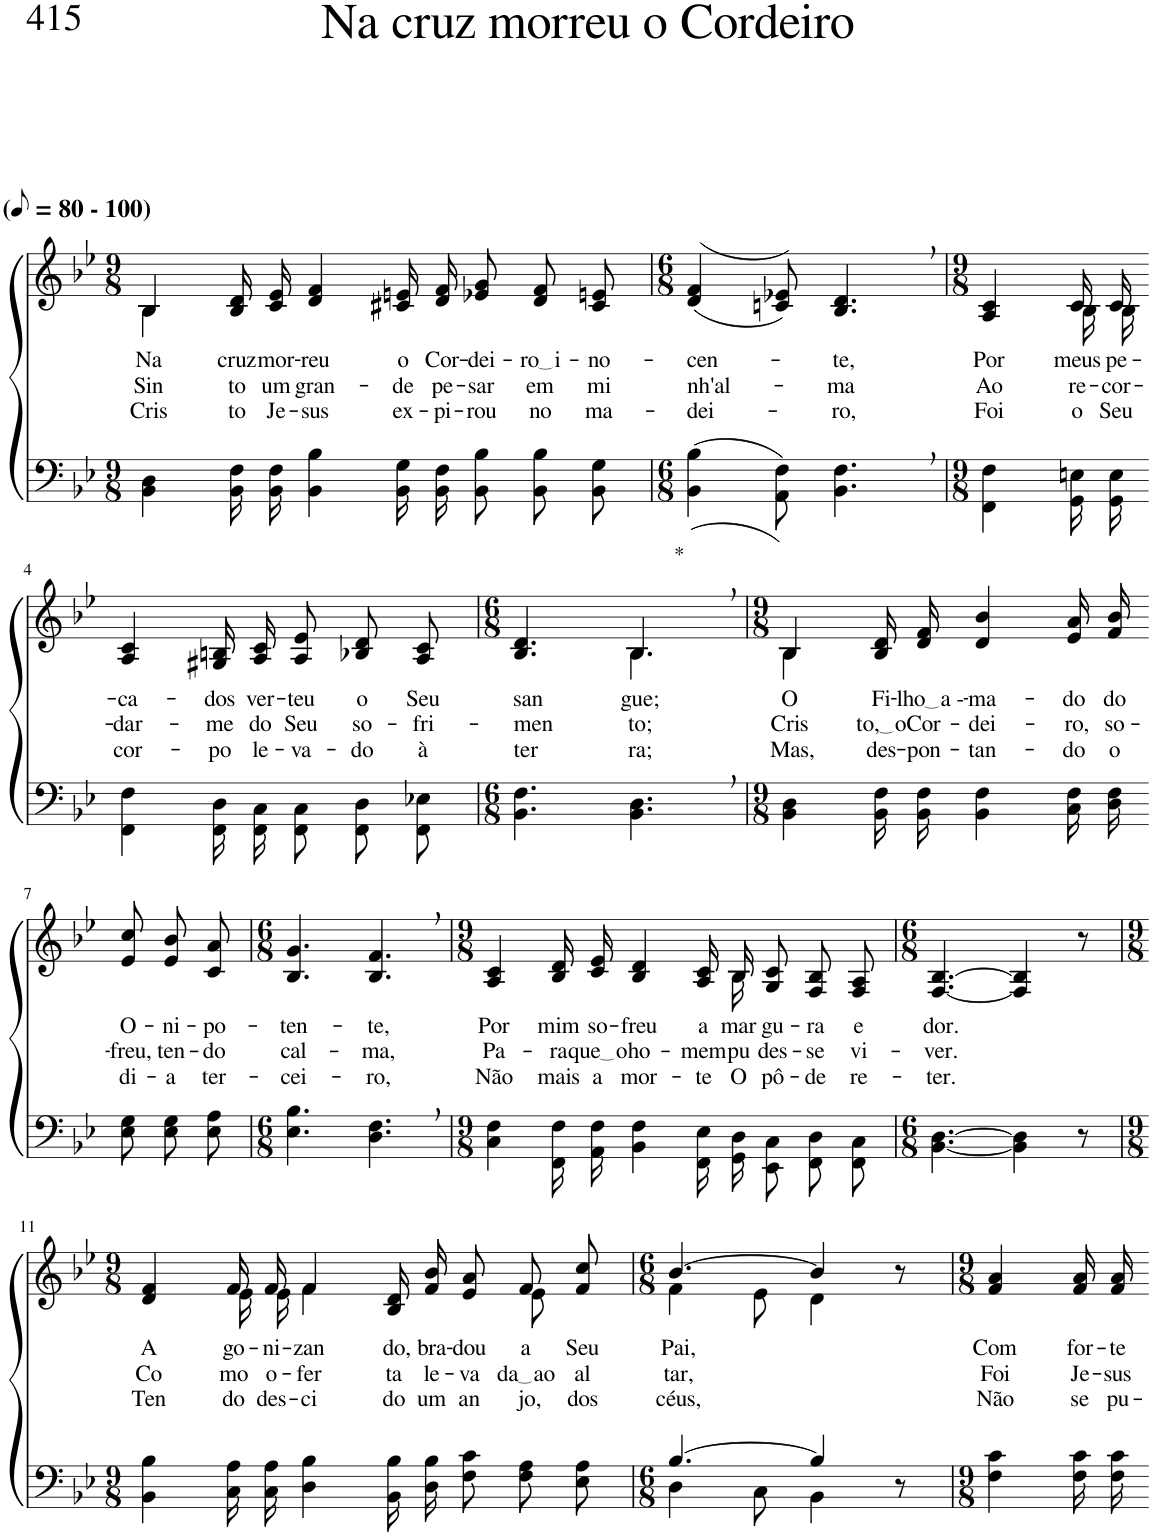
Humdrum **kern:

**kern	**kern	**text	**text	**text
*part2	*part1	*part1	*part1	*part1
*staff2	*staff1	*staff1	*staff1	*staff1
*I"Parte III e IV	*I"Parte I e II	*	*	*
*clefF4	*clefG2	*	*	*
*Trd-1c-2	*Trd-1c-2	*	*	*
*k[b-e-]	*k[b-e-]	*	*	*
*M9/8	*M9/8	*	*	*
*MM40	*MM40	*	*	*
=1	=1	=1	=1	=1
*	*^	*	*	*
!	!LO:TX:a:B:t=(	!	!	!	!
!	!LO:TX:a:B:t=- 100)	!	!	!	!
!	!	!	!LO:LY:b	!LO:LY:b	!LO:LY:b
4BB-\ 4D\	4B-/	4B-\	Na	Sin-	Cris-
!	!	!	!LO:LY:b	!LO:LY:b	!LO:LY:b
16BB-\ 16F\LL	16B-/ 16d/LL	2..ryy	cruz	-to	-to
!	!	!	!LO:LY:b	!LO:LY:b	!LO:LY:b
16BB-\ 16F\JJ	16c/ 16e-/JJ	.	mor-	um	Je-
!	!	!	!LO:LY:b	!LO:LY:b	!LO:LY:b
4BB-\ 4B-\	4d/ 4f/	.	-reu	gran-	-sus
!	!	!	!LO:LY:b	!LO:LY:b	!LO:LY:b
16BB-\ 16G\LL	16c#X/ 16en/LL	.	o	-de	ex-
!	!	!	!LO:LY:b	!LO:LY:b	!LO:LY:b
16BB-\ 16F\JJ	16d/ 16f/JJ	.	Cor-	pe-	-pi-
!	!	!	!LO:LY:b	!LO:LY:b	!LO:LY:b
8BB-\ 8B-\L	8e-X/ 8g/L	.	-dei-	-sar	-rou
!	!	!	!LO:LY:b	!LO:LY:b	!LO:LY:b
8BB-\ 8B-\	8d/ 8f/	.	ro i	em	no
!	!	!	!LO:LY:b	!LO:LY:b	!LO:LY:b
8BB-\ 8G\J	8c#/ 8en/J	.	-no-	mi	ma-
*	*v	*v	*	*	*
=2	=2	=2	=2	=2
*M6/8	*M6/8	*	*	*
!	!	!LO:LY:b	!LO:LY:b	!LO:LY:b
((4BB-\ 4B-\	((4d/ 4f/	-cen-	nh'al-	-dei-
8AA\ 8F\))	8cn/ 8e-X/))	.	.	.
!	!	!LO:LY:b	!LO:LY:b	!LO:LY:b
4.BB-\, 4.F\,	4.B-/, 4.d/,	-te,	-ma	-ro,
=3	=3	=3	=3	=3
*M9/8	*M9/8	*	*	*
!	!	!LO:LY:b	!LO:LY:b	!LO:LY:b
*	*^	*	*	*
4FF\ 4F\	4A/ 4c/	4ryy	Por	Ao	Foi
!	!	!	!LO:LY:b	!LO:LY:b	!LO:LY:b
16GG/ 16En/LL	16c/LL	16B-\LL	meus	re-	o
!	!	!	!LO:LY:b	!LO:LY:b	!LO:LY:b
16GG/ 16E/JJ	16c/JJ	16B-\JJ	pe-	-cor-	Seu
!!LO:LB:g=z
=4-	=4-	=4-	=4-	=4-	=4-
!	!	!	!LO:LY:b	!LO:LY:b	!LO:LY:b
*	*v	*v	*	*	*
4FF\ 4F\	4A/ 4c/	-ca-	-dar-	cor-
!	!	!LO:LY:b	!LO:LY:b	!LO:LY:b
16FF/ 16D/LL	16G#X/ 16Bn/LL	-dos	-me	-po
!	!	!LO:LY:b	!LO:LY:b	!LO:LY:b
16FF/ 16C/JJ	16A/ 16c/JJ	ver-	do	le-
!	!	!LO:LY:b	!LO:LY:b	!LO:LY:b
8FF/ 8C/L	8A/ 8e-/L	-teu	Seu	-va-
!	!	!LO:LY:b	!LO:LY:b	!LO:LY:b
8FF/ 8D/	8B-X/ 8d/	o	so-	-do
!	!	!LO:LY:b	!LO:LY:b	!LO:LY:b
8FF/ 8E-X/J	8A/ 8c/J	Seu	-fri-	à
=5	=5	=5	=5	=5
*M6/8	*M6/8	*	*	*
!	!	!LO:LY:b	!LO:LY:b	!LO:LY:b
*	*^	*	*	*
4.BB-\ 4.F\	4.B-/ 4.d/	4.ryy	san-	-men-	ter-
!	!LO:TX:a:t=*	!	!	!	!
!	!	!	!LO:LY:b	!LO:LY:b	!LO:LY:b
4.BB-\, 4.D\,	4.B-,/	4.B-\	-gue;	-to;	-ra;
=6	=6	=6	=6	=6	=6
*M9/8	*M9/8	*	*	*	*
!	!	!	!LO:LY:b	!LO:LY:b	!LO:LY:b
4BB-\ 4D\	4B-/	4B-\	O	Cris-	Mas,
!	!	!	!LO:LY:b	!LO:LY:b	!LO:LY:b
16BB-\ 16F\LL	16B-/ 16d/LL	2ryy	Fi-	to, o	des-
!	!	!	!LO:LY:b	!LO:LY:b	!LO:LY:b
16BB-\ 16F\JJ	16d/ 16f/JJ	.	lho a -	Cor-	-pon-
!	!	!	!LO:LY:b	!LO:LY:b	!LO:LY:b
4BB-\ 4F\	4d/ 4b-/	.	-ma-	-dei-	-tan-
!	!	!	!LO:LY:b	!LO:LY:b	!LO:LY:b
16C\ 16F\LL	16e-/ 16a/LL	.	-do	-ro,	-do
!	!	!	!LO:LY:b	!LO:LY:b	!LO:LY:b
16D\ 16F\JJ	16f/ 16b-/JJ	.	do	so-	o
*	*v	*v	*	*	*
!!LO:LB:g=z
=7-	=7-	=7-	=7-	=7-
!	!	!LO:LY:b	!LO:LY:b	!LO:LY:b
8E-\ 8G\L	8e-/ 8cc/L	O-	-freu,	di-
!	!	!LO:LY:b	!LO:LY:b	!LO:LY:b
8E-\ 8G\	8e-/ 8b-/	-ni-	ten-	-a
!	!	!LO:LY:b	!LO:LY:b	!LO:LY:b
8E-\ 8A\J	8c/ 8a/J	-po-	-do	ter-
=8	=8	=8	=8	=8
*M6/8	*M6/8	*	*	*
!	!	!LO:LY:b	!LO:LY:b	!LO:LY:b
4.E-\ 4.B-\	4.B-/ 4.g/	-ten-	cal-	-cei-
!	!	!LO:LY:b	!LO:LY:b	!LO:LY:b
4.D\, 4.F\,	4.B-/, 4.f/,	-te,	-ma,	-ro,
=9	=9	=9	=9	=9
*M9/8	*M9/8	*	*	*
*	*^	*	*	*
!	!	!	!LO:LY:b	!LO:LY:b	!LO:LY:b
4C\ 4F\	2ryy	4A/ 4c/	Por	Pa-	Não
!	!	!	!LO:LY:b	!LO:LY:b	!LO:LY:b
16FF/ 16F/LL	.	16B-/ 16d/LL	mim	-ra	mais
!	!	!	!LO:LY:b	!LO:LY:b	!LO:LY:b
16AA/ 16F/JJ	.	16c/ 16e-/JJ	so-	que o	a
!	!	!	!LO:LY:b	!LO:LY:b	!LO:LY:b
4BB-\ 4F\	.	4B-/ 4d/	-freu	ho-	mor-
.	8.ryy	.	.	.	.
!	!	!	!LO:LY:b	!LO:LY:b	!LO:LY:b
16FF/ 16E-/LL	.	16A/ 16c/LL	a-	-mem	-te
!	!	!	!LO:LY:b	!LO:LY:b	!LO:LY:b
16GG/ 16D/JJ	16B-\	16B-/JJ	-mar-	pu-	O
!	!	!	!LO:LY:b	!LO:LY:b	!LO:LY:b
8EE-/ 8C/L	4.ryy	8G/ 8c/L	-gu-	-des-	pô-
!	!	!	!LO:LY:b	!LO:LY:b	!LO:LY:b
8FF/ 8D/	.	8F/ 8B-/	-ra	-se	-de
!	!	!	!LO:LY:b	!LO:LY:b	!LO:LY:b
8FF/ 8C/J	.	8F/ 8A/J	e	vi-	re-
*	*v	*v	*	*	*
=10	=10	=10	=10	=10
*M6/8	*M6/8	*	*	*
*	*^	*	*	*
!	!	!	!LO:LY:b	!LO:LY:b	!LO:LY:b
*	*v	*v	*	*	*
[4.BB-\ [4.D\	[4.F/ [4.B-/	dor.	-ver.	-ter.
4BB-\] 4D\]	4F/] 4B-/]	.	.	.
8r	8r	.	.	.
!!LO:LB:g=z
=11	=11	=11	=11	=11
*M9/8	*M9/8	*	*	*
!	!	!LO:LY:b	!LO:LY:b	!LO:LY:b
*	*^	*	*	*
4BB-\ 4B-\	4d/ 4f/	4ryy	A-	Co-	Ten-
!	!	!	!LO:LY:b	!LO:LY:b	!LO:LY:b
16C\ 16A\LL	16f/LL	16e-\LL	-go-	-mo	-do
!	!	!	!LO:LY:b	!LO:LY:b	!LO:LY:b
16C\ 16A\JJ	16f/JJ	16e-\JJ	-ni-	o-	des-
!	!	!	!LO:LY:b	!LO:LY:b	!LO:LY:b
4D\ 4B-\	4f/	4f\	-zan-	-fer-	-ci-
!	!	!	!LO:LY:b	!LO:LY:b	!LO:LY:b
16BB-\ 16B-\LL	16B-/ 16d/LL	4ryy	-do,	-ta	-do
!	!	!	!LO:LY:b	!LO:LY:b	!LO:LY:b
16D\ 16B-\JJ	16f/ 16b-/JJ	.	bra-	le-	um
!	!	!	!LO:LY:b	!LO:LY:b	!LO:LY:b
8F\ 8c\L	8e-/ 8a/L	.	-dou	-va-	an-
!	!	!	!LO:LY:b	!LO:LY:b	!LO:LY:b
8F\ 8A\	8f/	8e-\	a	da ao	-jo,
!	!	!	!LO:LY:b	!LO:LY:b	!LO:LY:b
8E-\ 8A\J	8f/ 8cc/J	8ryy	Seu	al-	dos
=12	=12	=12	=12	=12	=12
*M6/8	*M6/8	*	*	*	*
*^	*	*	*	*	*
!	!	!	!	!LO:LY:b	!LO:LY:b	!LO:LY:b
[4.B-/	4D\	[4.b-/	4f\	Pai,	-tar,	céus,
.	8C\	.	8e-\	.	.	.
4B-/]	4BB-\	4b-/]	4d\	.	.	.
8r	8ryy	8r	8ryy	.	.	.
*v	*v	*	*	*	*	*
*	*v	*v	*	*	*
=13	=13	=13	=13	=13
*M9/8	*M9/8	*	*	*
*^	*^	*	*	*
!	!	!	!	!LO:LY:b	!LO:LY:b	!LO:LY:b
*v	*v	*	*	*	*	*
*	*v	*v	*	*	*
4F\ 4c\	4f/ 4a/	-Com	-Foi	Não
!	!	!LO:LY:b	!LO:LY:b	!LO:LY:b
16F\ 16c\LL	16f/ 16a/LL	for-	Je-	se
!	!	!LO:LY:b	!LO:LY:b	!LO:LY:b
16F\ 16c\JJ	16f/ 16a/JJ	-te	-sus	pu-
=-	=-	=-	=-	=-
*-	*-	*-	*-	*-
